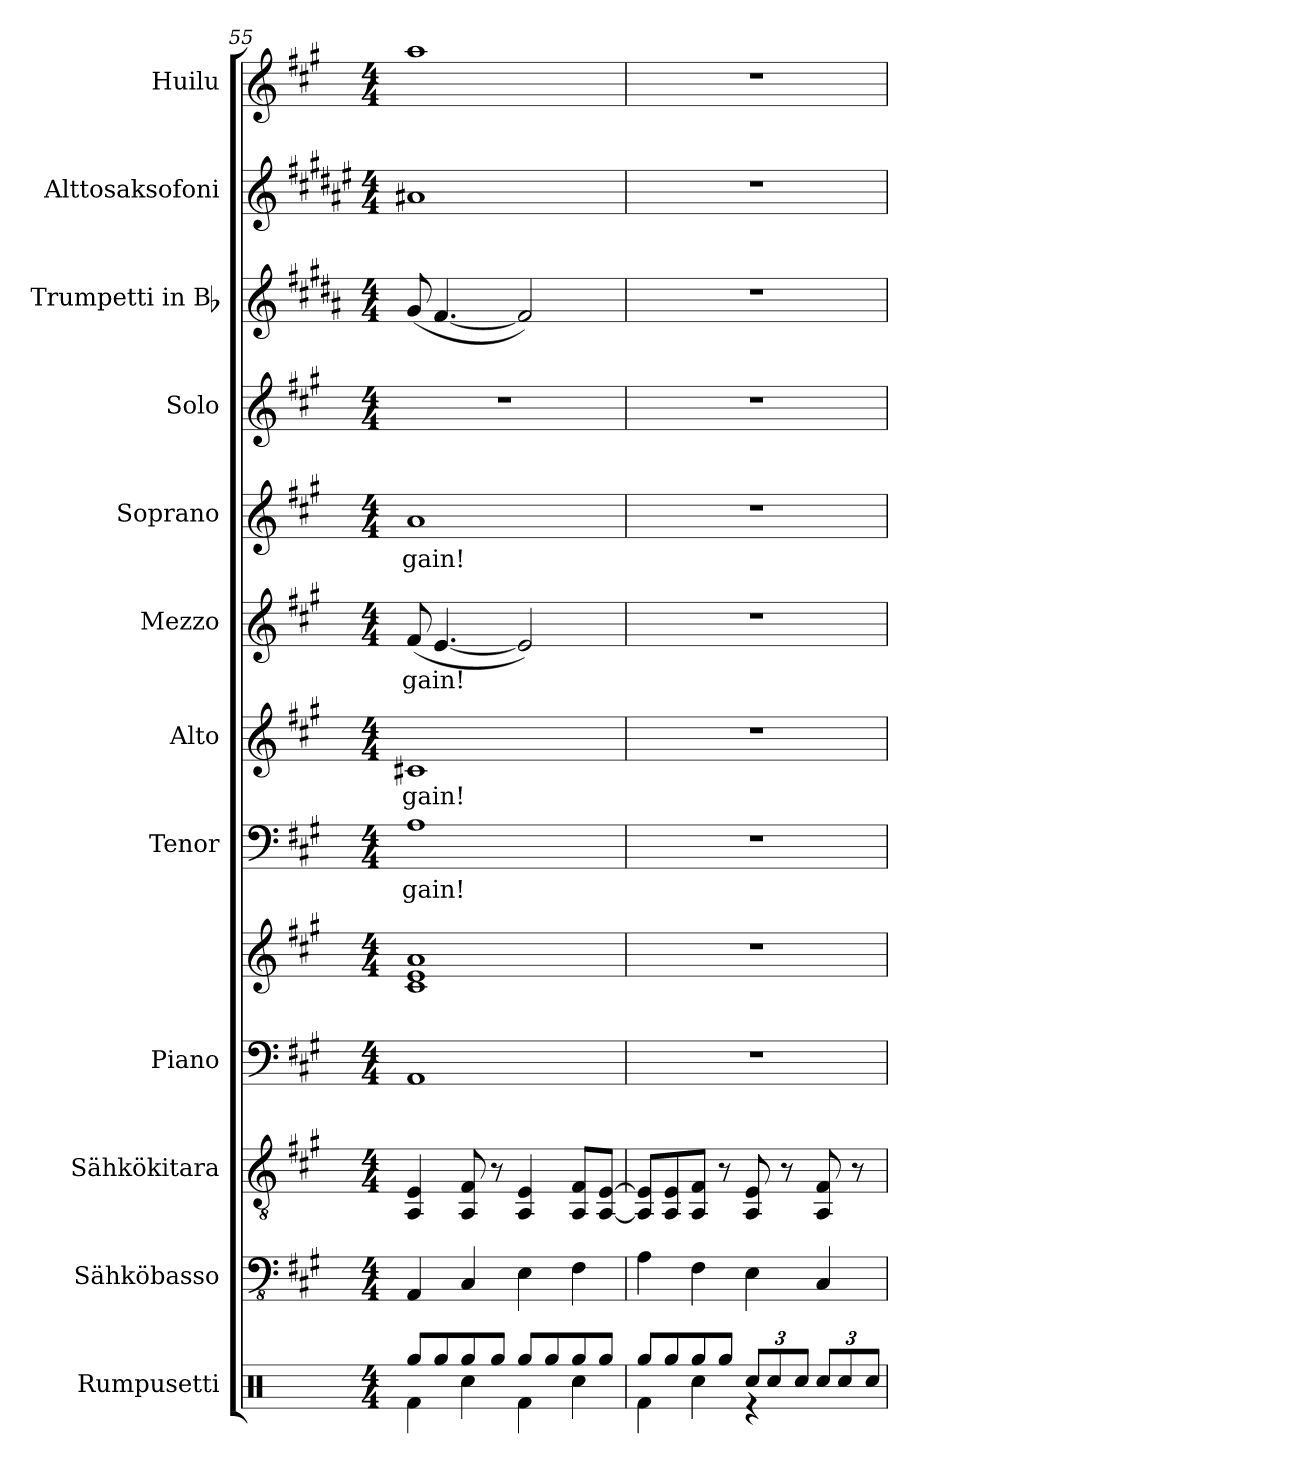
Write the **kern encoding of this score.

**kern	**kern	**kern	**kern	**kern	**kern	**text	**kern	**text	**kern	**text	**kern	**text	**kern	**kern	**kern	**kern
*part12	*part11	*part10	*part9	*part9	*part8	*part8	*part7	*part7	*part6	*part6	*part5	*part5	*part4	*part3	*part2	*part1
*staff13	*staff12	*staff11	*staff10	*staff9	*staff8	*staff8	*staff7	*staff7	*staff6	*staff6	*staff5	*staff5	*staff4	*staff3	*staff2	*staff1
*I"Rumpusetti	*I"Sähköbasso	*I"Sähkökitara	*I"Piano	*	*I"Tenor	*	*I"Alto	*	*I"Mezzo	*	*I"Soprano	*	*I"Solo	*I"Trumpetti in Bb	*I"Alttosaksofoni	*I"Huilu
*I'R. setti	*	*	*I'Pno.	*	*I'T.	*	*I'A.	*	*I'M.	*	*I'S.	*	*I'Solo	*I'Tpt. in Bb	*	*I'H.
!!LO:PB:g=z
*clefX	*clefFv4	*clefGv2	*clefF4	*clefG2	*clefF4	*	*clefG2	*	*clefG2	*	*clefG2	*	*clefG2	*clefG2	*clefG2	*clefG2
*	*	*	*	*	*	*	*	*	*	*	*	*	*	*ITrd1c2	*ITrd5c9	*
*k[]	*k[f#c#g#]	*k[f#c#g#]	*k[f#c#g#]	*k[f#c#g#]	*k[f#c#g#]	*	*k[f#c#g#]	*	*k[f#c#g#]	*	*k[f#c#g#]	*	*k[f#c#g#]	*k[f#c#g#]	*k[f#c#g#]	*k[f#c#g#]
*M4/4	*M4/4	*M4/4	*M4/4	*M4/4	*M4/4	*	*M4/4	*	*M4/4	*	*M4/4	*	*M4/4	*M4/4	*M4/4	*M4/4
=55	=55	=55	=55	=55	=55	=55	=55	=55	=55	=55	=55	=55	=55	=55	=55	=55
*^	*	*	*	*	*	*	*	*	*	*	*	*	*	*	*	*
!	!	!	!	!	!	!	!LO:LY:b	!	!LO:LY:b	!	!LO:LY:b	!	!LO:LY:b	!	!	!	!
8Rgg/L	4Rf\	4AAA/	4AA/ 4E/	1AA	1c# 1e 1a	1A	-gain!	1c#X	-gain!	(8f#/	-gain!	1a	-gain!	1r	(8f#/	1c#X	1aa
8Rgg/	.	.	.	.	.	.	.	.	.	[4.e/	.	.	.	.	[4.e/	.	.
8Rgg/	4Rcc\	4CC#/	8AA/ 8F#/	.	.	.	.	.	.	.	.	.	.	.	.	.	.
8Rgg/J	.	.	8r	.	.	.	.	.	.	.	.	.	.	.	.	.	.
8Rgg/L	4Rf\	4EE\	4AA/ 4E/	.	.	.	.	.	.	2e/])	.	.	.	.	2e/])	.	.
8Rgg/	.	.	.	.	.	.	.	.	.	.	.	.	.	.	.	.	.
8Rgg/	4Rcc\	4FF#\	8AA/ 8F#/L	.	.	.	.	.	.	.	.	.	.	.	.	.	.
8Rgg/J	.	.	[8AA/ [8E/J	.	.	.	.	.	.	.	.	.	.	.	.	.	.
=56	=56	=56	=56	=56	=56	=56	=56	=56	=56	=56	=56	=56	=56	=56	=56	=56	=56
8Rgg/L	4Rf\	4AA\	8AA/] 8E/]L	1r	1r	1r	.	1r	.	1r	.	1r	.	1r	1r	1r	1r
8Rgg/	.	.	8AA/ 8E/	.	.	.	.	.	.	.	.	.	.	.	.	.	.
8Rgg/	4Rcc\	4FF#\	8AA/ 8F#/J	.	.	.	.	.	.	.	.	.	.	.	.	.	.
8Rgg/J	.	.	8r	.	.	.	.	.	.	.	.	.	.	.	.	.	.
*Xbrackettup	*	*	*	*	*	*	*	*	*	*	*	*	*	*	*	*	*
12Rcc/L	4r	4EE\	8AA/ 8E/	.	.	.	.	.	.	.	.	.	.	.	.	.	.
12Rcc/	.	.	.	.	.	.	.	.	.	.	.	.	.	.	.	.	.
.	.	.	8r	.	.	.	.	.	.	.	.	.	.	.	.	.	.
12Rcc/J	.	.	.	.	.	.	.	.	.	.	.	.	.	.	.	.	.
12Rcc/L	4ryy	4CC#/	8AA/ 8F#/	.	.	.	.	.	.	.	.	.	.	.	.	.	.
12Rcc/	.	.	.	.	.	.	.	.	.	.	.	.	.	.	.	.	.
.	.	.	8r	.	.	.	.	.	.	.	.	.	.	.	.	.	.
12Rcc/J	.	.	.	.	.	.	.	.	.	.	.	.	.	.	.	.	.
*v	*v	*	*	*	*	*	*	*	*	*	*	*	*	*	*	*	*
=	=	=	=	=	=	=	=	=	=	=	=	=	=	=	=	=
*-	*-	*-	*-	*-	*-	*-	*-	*-	*-	*-	*-	*-	*-	*-	*-	*-
